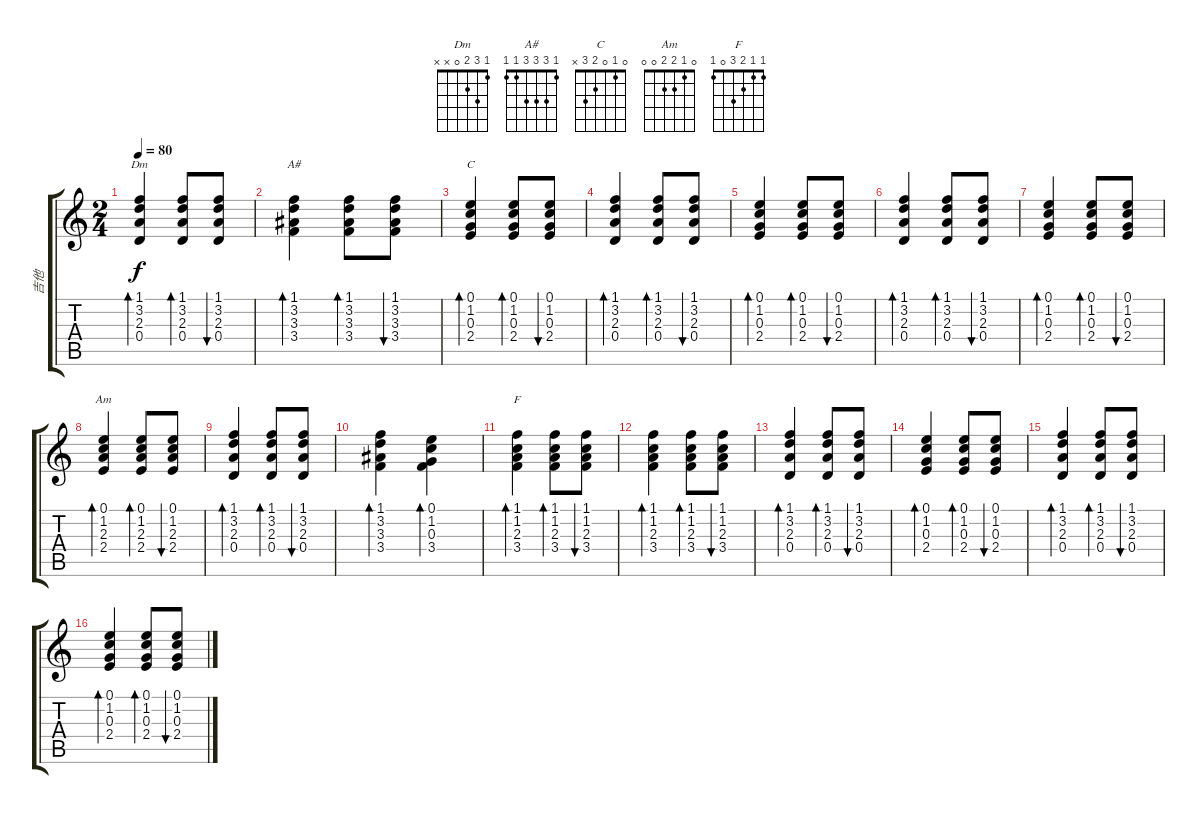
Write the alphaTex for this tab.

\track ("吉他" "吉他") {instrument acousticguitarsteel}
\staff {score tabs}
\tuning (E4 B3 G3 D3 A2 E2) {hide}
\chord ("Dm" 1 3 2 0 x x)
\chord ("A#" 1 3 3 3 1 1)
\chord ("C" 0 1 0 2 3 x)
\chord ("Am" 0 1 2 2 0 0)
\chord ("F" 1 1 2 3 0 1)
\ts (2 4)
\tempo 80
\clef g2
\ks c
(1.1 3.2 2.3 0.4).4{bd 60 ch "Dm" dy f} (1.1 3.2 2.3 0.4).8{bd 60} (1.1 3.2 2.3 0.4).8{bu 60} |
(1.1 3.2 3.3 3.4).4{bd 60 ch "A#"} (1.1 3.2 3.3 3.4).8{bd 60} (1.1 3.2 3.3 3.4).8{bu 60} |
(0.1 1.2 0.3 2.4).4{bd 60 ch "C"} (0.1 1.2 0.3 2.4).8{bd 60} (0.1 1.2 0.3 2.4).8{bu 60} |
(1.1 3.2 2.3 0.4).4{bd 60} (1.1 3.2 2.3 0.4).8{bd 60} (1.1 3.2 2.3 0.4).8{bu 60} |
(0.1 1.2 0.3 2.4).4{bd 60} (0.1 1.2 0.3 2.4).8{bd 60} (0.1 1.2 0.3 2.4).8{bu 60} |
(1.1 3.2 2.3 0.4).4{bd 60} (1.1 3.2 2.3 0.4).8{bd 60} (1.1 3.2 2.3 0.4).8{bu 60} |
(0.1 1.2 0.3 2.4).4{bd 60} (0.1 1.2 0.3 2.4).8{bd 60} (0.1 1.2 0.3 2.4).8{bu 60} |
(0.1 1.2 2.3 2.4).4{bd 60 ch "Am"} (0.1 1.2 2.3 2.4).8{bd 60} (0.1 1.2 2.3 2.4).8{bu 60} |
(1.1 3.2 2.3 0.4).4{bd 60} (1.1 3.2 2.3 0.4).8{bd 60} (1.1 3.2 2.3 0.4).8{bu 60} |
(1.1 3.2 3.3 3.4).4{bd 60} (0.1 1.2 0.3 3.4).4{bd 60} |
(1.1 1.2 2.3 3.4).4{bd 60 ch "F"} (1.1 1.2 2.3 3.4).8{bd 60} (1.1 1.2 2.3 3.4).8{bu 60} |
(1.1 1.2 2.3 3.4).4{bd 60} (1.1 1.2 2.3 3.4).8{bd 60} (1.1 1.2 2.3 3.4).8{bu 60} |
(1.1 3.2 2.3 0.4).4{bd 60} (1.1 3.2 2.3 0.4).8{bd 60} (1.1 3.2 2.3 0.4).8{bu 60} |
(0.1 1.2 0.3 2.4).4{bd 60} (0.1 1.2 0.3 2.4).8{bd 60} (0.1 1.2 0.3 2.4).8{bu 60} |
(1.1 3.2 2.3 0.4).4{bd 60} (1.1 3.2 2.3 0.4).8{bd 60} (1.1 3.2 2.3 0.4).8{bu 60} |
(0.1 1.2 0.3 2.4).4{bd 60} (0.1 1.2 0.3 2.4).8{bd 60} (0.1 1.2 0.3 2.4).8{bu 60}
